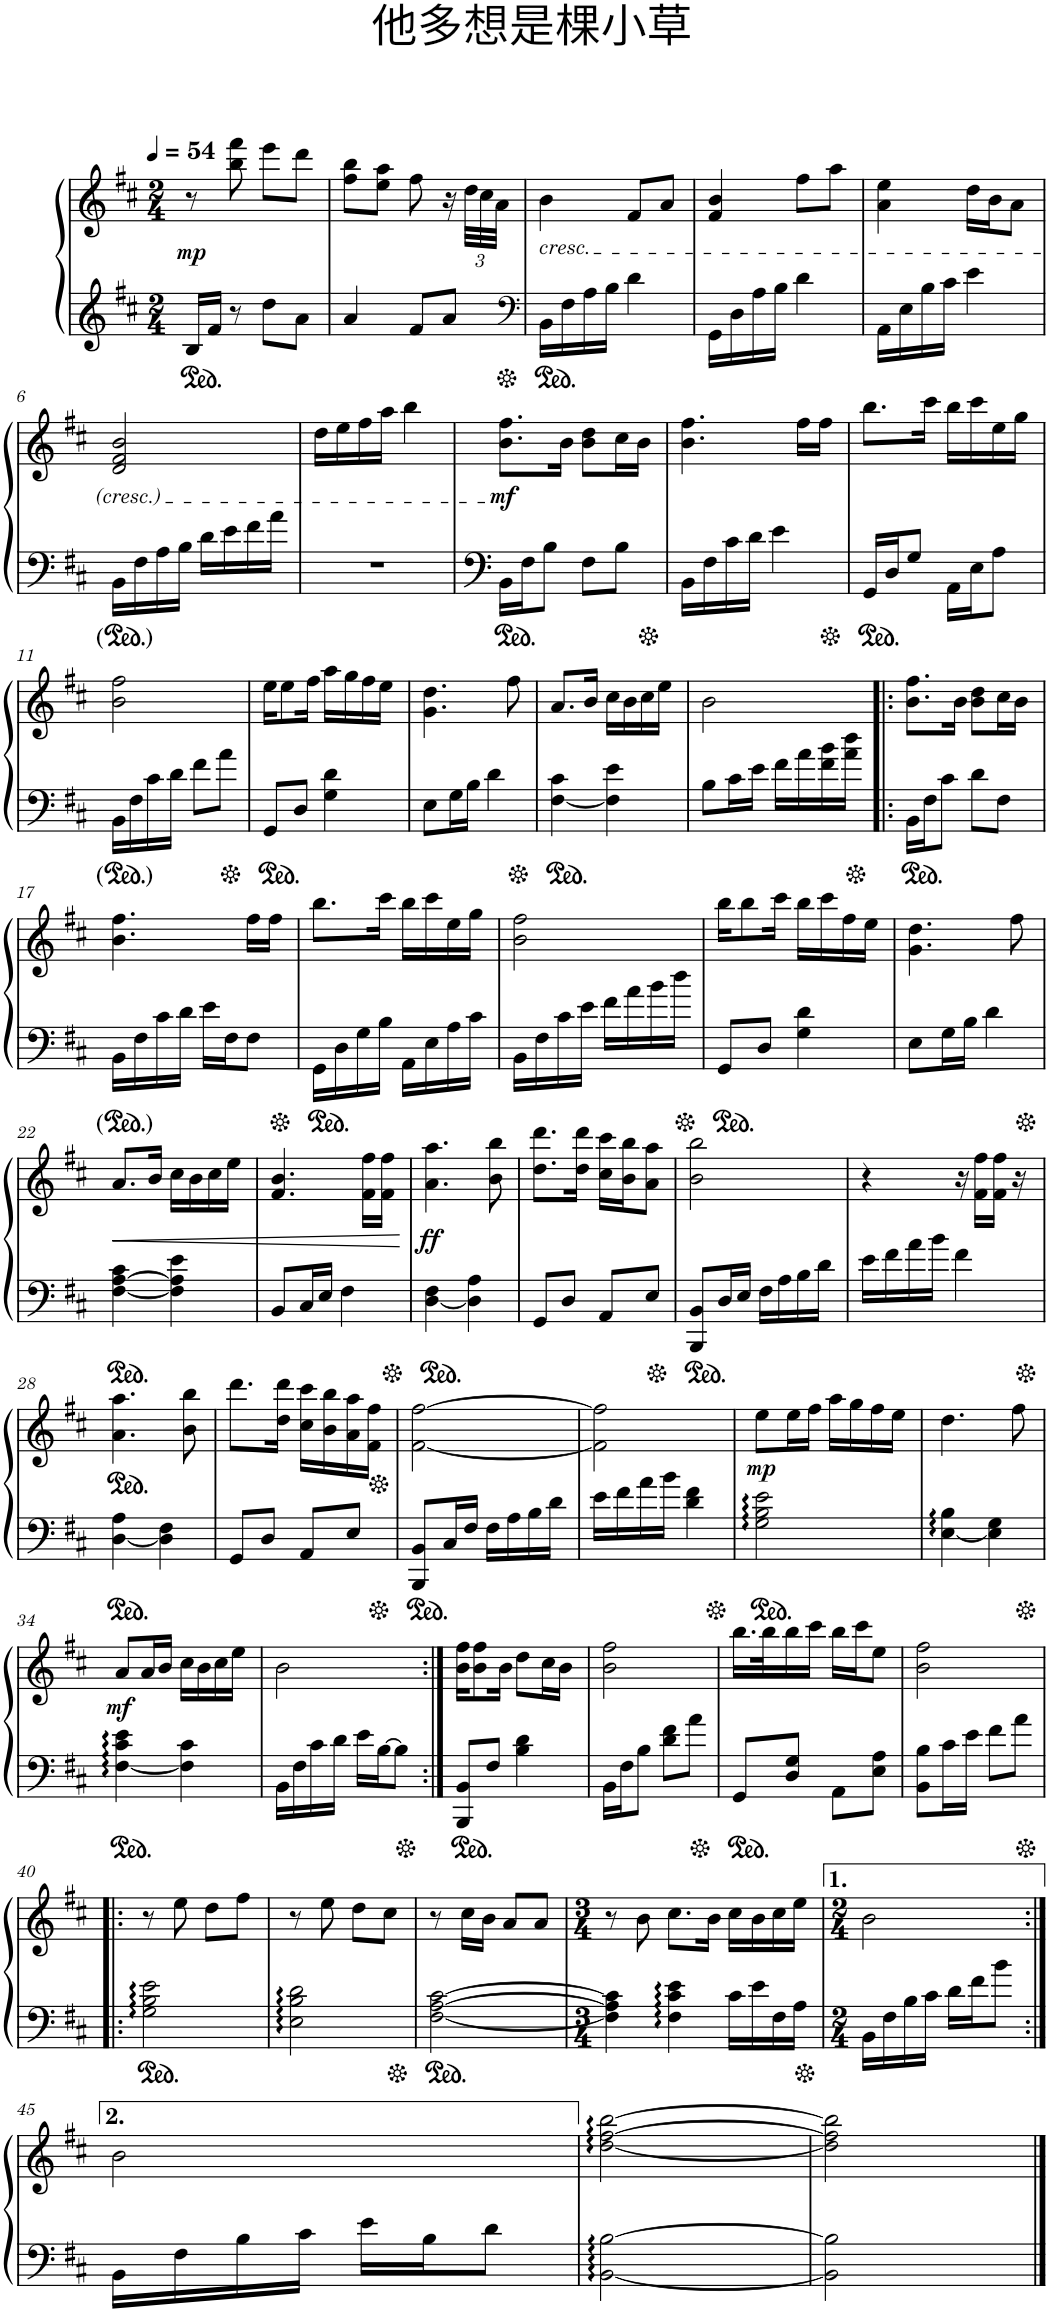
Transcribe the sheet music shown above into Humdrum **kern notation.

**kern	**kern	**dynam
*part1	*part1	*part1
*staff2	*staff1	*staff1/2
*I"Piano	*	*
*I'Pno.	*	*
*clefG2	*clefG2	*
*k[f#c#]	*k[f#c#]	*
*M2/4	*M2/4	*
*MM54	*MM54	*
=1	=1	=1
!	!	!LO:DY:b
16B/LL	8r	mp
16f#/JJ	.	.
8r	8bb\ 8fff#\	.
8dd\L	8eee\L	.
8a\J	8ddd\J	.
=2	=2	=2
4a/	8ff#\ 8bb\L	.
.	8ee\ 8aa\J	.
8f#/L	8ff#\	.
8a/J	16r	.
*	*Xbrackettup	*
.	48dd\LLL	.
.	48cc#\	.
.	48a\JJJ	.
=3	=3	=3
*clefF4	*	*
!	!LO:TX:b:i:t=cresc.	!
16BB\LL	4b\	.
16F#\	.	.
16A\	.	.
16B\JJ	.	.
4d\	8f#/L	.
.	8a/J	.
=4	=4	=4
16GG\LL	4f#/ 4b/	.
16D\	.	.
16A\	.	.
16B\JJ	.	.
4d\	8ff#\L	.
.	8aa\J	.
=5	=5	=5
16AA\LL	4a\ 4ee\	.
16E\	.	.
16B\	.	.
16c#\JJ	.	.
4e\	16dd\LL	.
.	16b\J	.
.	8a\J	.
!!LO:LB:g=z
=6	=6	=6
16BB\LL	2d/ 2f#/ 2b/	.
16F#\	.	.
16A\	.	.
16B\JJ	.	.
16d\LL	.	.
16e\	.	.
16f#\	.	.
16a\JJ	.	.
=7	=7	=7
2r	16dd\LL	.
.	16ee\	.
.	16ff#\	.
.	16aa\JJ	.
.	4bb\	.
=8	=8	=8
!	!	!LO:DY:b
16BB\LL	8.b\ 8.ff#\L	mf
16F#\J	.	.
8B\J	.	.
.	16b\Jk	.
8F#\L	8b\ 8dd\L	.
8B\J	16cc#\L	.
.	16b\JJ	.
=9	=9	=9
16BB\LL	4.b\ 4.ff#\	.
16F#\	.	.
16c#\	.	.
16d\JJ	.	.
4e\	.	.
.	16ff#\LL	.
.	16ff#\JJ	.
=10	=10	=10
16GG/LL	8.bb\L	.
16D/J	.	.
8G/J	.	.
.	16ccc#\Jk	.
16AA\LL	16bb\LL	.
16E\J	16ccc#\	.
8A\J	16ee\	.
.	16gg\JJ	.
!!LO:LB:g=z
=11	=11	=11
16BB\LL	2b\ 2ff#\	.
16F#\	.	.
16c#\	.	.
16d\JJ	.	.
8f#\L	.	.
8a\J	.	.
=12	=12	=12
8GG/L	16ee\KL	.
.	8ee\	.
8D/J	.	.
.	16ff#\Jk	.
4G\ 4d\	16aa\LL	.
.	16gg\	.
.	16ff#\	.
.	16ee\JJ	.
=13	=13	=13
8E\L	4.g\ 4.dd\	.
16G\L	.	.
16B\JJ	.	.
4d\	.	.
.	8ff#\	.
=14	=14	=14
[4F#\ 4c#\	8.a/L	.
.	16b/Jk	.
4F#\] 4e\	16cc#\LL	.
.	16b\	.
.	16cc#\	.
.	16ee\JJ	.
=15	=15	=15
8B\L	2b\	.
16c#\L	.	.
16e\JJ	.	.
16f#\LL	.	.
16a\	.	.
16f#\ 16b\	.	.
16a\ 16dd\JJ	.	.
=16!|:	=16!|:	=16!|:
16BB\LL	8.b\ 8.ff#\L	.
16F#\J	.	.
8c#\J	.	.
.	16b\Jk	.
8d\L	8b\ 8dd\L	.
8F#\J	16cc#\L	.
.	16b\JJ	.
!!LO:LB:g=z
=17	=17	=17
16BB\LL	4.b\ 4.ff#\	.
16F#\	.	.
16c#\	.	.
16d\JJ	.	.
16e\LL	.	.
16F#\J	.	.
8F#\J	16ff#\LL	.
.	16ff#\JJ	.
=18	=18	=18
16GG\LL	8.bb\L	.
16D\	.	.
16G\	.	.
16B\JJ	16ccc#\Jk	.
16AA\LL	16bb\LL	.
16E\	16ccc#\	.
16A\	16ee\	.
16c#\JJ	16gg\JJ	.
=19	=19	=19
16BB\LL	2b\ 2ff#\	.
16F#\	.	.
16c#\	.	.
16e\JJ	.	.
16f#\LL	.	.
16a\	.	.
16b\	.	.
16dd\JJ	.	.
=20	=20	=20
8GG/L	16bb\KL	.
.	8bb\	.
8D/J	.	.
.	16ccc#\Jk	.
4G\ 4d\	16bb\LL	.
.	16ccc#\	.
.	16ff#\	.
.	16ee\JJ	.
=21	=21	=21
8E\L	4.g\ 4.dd\	.
16G\L	.	.
16B\JJ	.	.
4d\	.	.
.	8ff#\	.
!!LO:LB:g=z
=22	=22	=22
!	!	!LO:HP:b
[4F#\ [4A\ 4c#\	8.a/L	<
.	16b/Jk	.
4F#\] 4A\] 4e\	16cc#\LL	.
.	16b\	.
.	16cc#\	.
.	16ee\JJ	.
=23	=23	=23
8BB/L	4.f#/ 4.b/	.
16C#/L	.	.
16E/JJ	.	.
4F#\	.	.
.	16f#\ 16ff#\LL	.
.	16f#\ 16ff#\JJ	.
.	.	[
=24	=24	=24
!	!	!LO:DY:b
[4D\ 4F#\	4.a\ 4.aa\	ff
4D\] 4A\	.	.
.	8b\ 8bb\	.
=25	=25	=25
8GG/L	8.dd\ 8.ddd\L	.
8D/J	.	.
.	16dd\ 16ddd\Jk	.
8AA/L	16cc#\ 16ccc#\LL	.
.	16b\ 16bb\J	.
8E/J	8a\ 8aa\J	.
=26	=26	=26
8BBB/ 8BB/L	2b\ 2bb\	.
16D/L	.	.
16E/JJ	.	.
16F#\LL	.	.
16A\	.	.
16B\	.	.
16d\JJ	.	.
=27	=27	=27
16e\LL	4r	.
16f#\	.	.
16a\	.	.
16b\JJ	.	.
4f#\	16r	.
.	16f#\ 16ff#\LL	.
.	16f#\ 16ff#\JJ	.
.	16r	.
!!LO:LB:g=z
=28	=28	=28
*	*ped	*
[4D\ 4A\	4.a\ 4.aa\	.
4D\] 4F#\	.	.
.	8b\ 8bb\	.
=29	=29	=29
8GG/L	8.ddd\L	.
8D/J	.	.
.	16dd\ 16ddd\Jk	.
8AA/L	16cc#\ 16ccc#\LL	.
.	16b\ 16bb\	.
8E/J	16a\ 16aa\	.
.	16f#\ 16ff#\JJ	.
=30	=30	=30
*	*Xped	*
8BBB/ 8BB/L	[2f#\ [2ff#\	.
16C#/L	.	.
16F#/JJ	.	.
16F#\LL	.	.
16A\	.	.
16B\	.	.
16d\JJ	.	.
=31	=31	=31
16e\LL	2f#\] 2ff#\]	.
16f#\	.	.
16a\	.	.
16b\JJ	.	.
4d\ 4f#\	.	.
=32	=32	=32
!	!	!LO:DY:b
2G\:: 2B\:: 2e\::	8ee\L	mp
.	16ee\L	.
.	16ff#\JJ	.
.	16aa\LL	.
.	16gg\	.
.	16ff#\	.
.	16ee\JJ	.
=33	=33	=33
[4E\:: 4B\::	4.dd\	.
4E\] 4G\	.	.
.	8ff#\	.
!!LO:LB:g=z
=34	=34	=34
!	!	!LO:DY:b
[4F#\:: 4c#\:: 4e\::	8a/L	mf
.	16a/L	.
.	16b/JJ	.
4F#\] 4c#\	16cc#\LL	.
.	16b\	.
.	16cc#\	.
.	16ee\JJ	.
=35	=35	=35
16BB\LL	2b\	.
16F#\	.	.
16c#\	.	.
16d\JJ	.	.
16e\LL	.	.
[16B\J	.	.
8B\J]	.	.
=36:|!	=36:|!	=36:|!
8BBB/ 8BB/L	16b\ 16ff#\KL	.
.	8b\ 8ff#\	.
8F#/J	.	.
.	16b\Jk	.
4B\ 4d\	8dd\L	.
.	16cc#\L	.
.	16b\JJ	.
=37	=37	=37
16BB\LL	2b\ 2ff#\	.
16F#\J	.	.
8B\J	.	.
8d\ 8f#\L	.	.
8a\J	.	.
=38	=38	=38
8GG/L	16.bb\LL	.
.	32bb\K	.
8D/ 8G/J	16bb\	.
.	16ccc#\JJ	.
8AA\L	16bb\LL	.
.	16ccc#\J	.
8E\ 8A\J	8ee\J	.
=39	=39	=39
8BB\ 8B\L	2b\ 2ff#\	.
16c#\L	.	.
16e\JJ	.	.
8f#\L	.	.
8a\J	.	.
!!LO:LB:g=z
=40!|:	=40!|:	=40!|:
2G\:: 2B\:: 2e\::	8r	.
.	8ee\	.
.	8dd\L	.
.	8ff#\J	.
=41	=41	=41
2E\:: 2B\:: 2d\::	8r	.
.	8ee\	.
.	8dd\L	.
.	8cc#\J	.
=42	=42	=42
[2F#\ [2A\ [2c#\	8r	.
.	16cc#\LL	.
.	16b\JJ	.
.	8a/L	.
.	8a/J	.
=43	=43	=43
*M3/4	*M3/4	*
4F#\] 4A\] 4c#\]	8r	.
.	8b\	.
4F#\:: 4c#\:: 4e\::	8.cc#\L	.
.	16b\Jk	.
16c#\LL	16cc#\LL	.
16e\	16b\	.
16F#\	16cc#\	.
16A\JJ	16ee\JJ	.
=44	=44	=44
*M2/4	*M2/4	*
16BB\LL	2b\	.
16F#\	.	.
16B\	.	.
16c#\JJ	.	.
16d\LL	.	.
16f#\J	.	.
8b\J	.	.
!!LO:LB:g=z
=45:|!	=45:|!	=45:|!
16BB\LL	2b\	.
16F#\	.	.
16B\	.	.
16c#\JJ	.	.
16e\LL	.	.
16B\J	.	.
8d\J	.	.
=46	=46	=46
[2BB\: [2B\:	[2dd\:: [2ff#\:: [2bb\::	.
=47	=47	=47
2BB\] 2B\]	2dd\] 2ff#\] 2bb\]	.
==	==	==
*-	*-	*-
